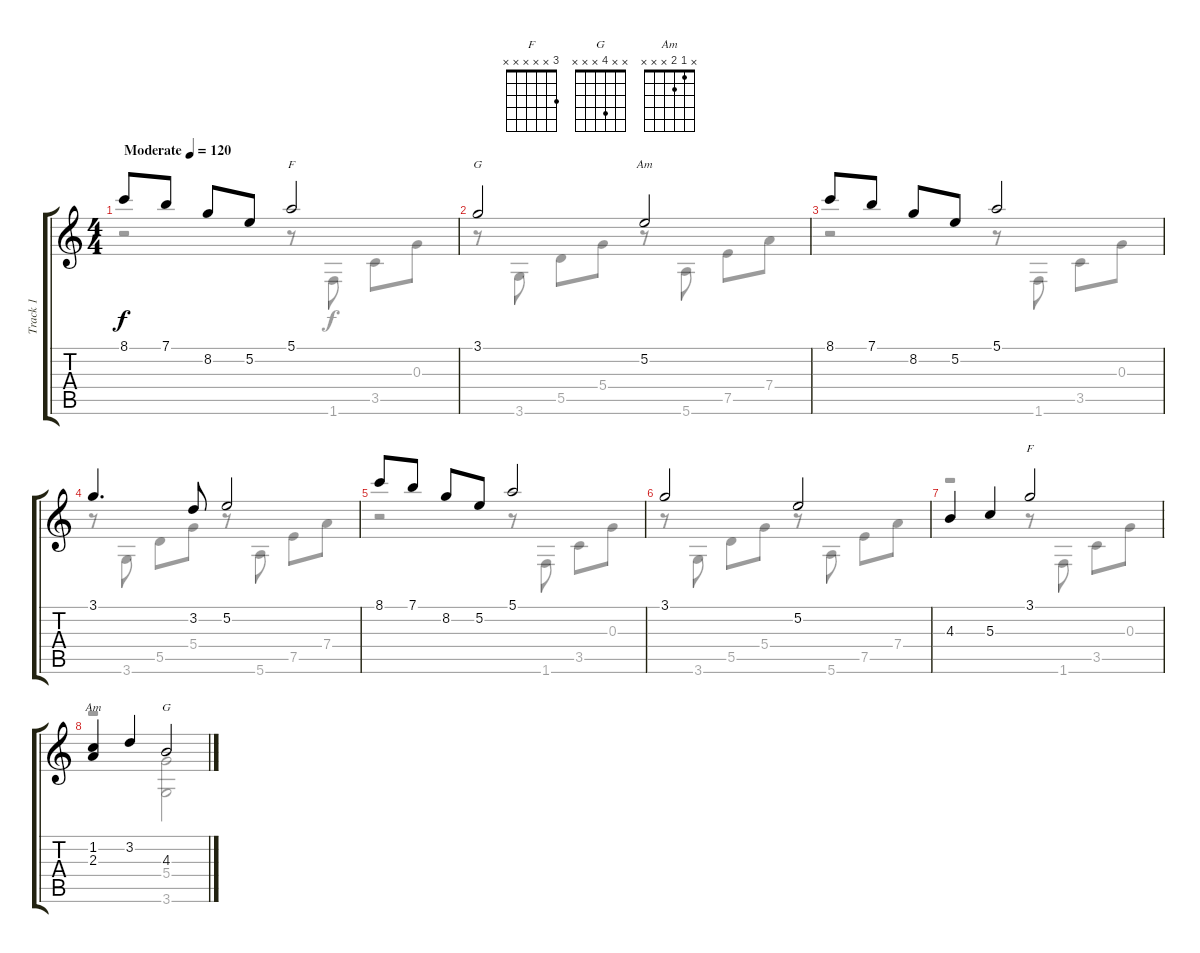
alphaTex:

\track ("Track 1" "Track 1") {instrument acousticguitarsteel}
\staff {score tabs}
\tuning (E4 B3 G3 D3 A2 E2) {hide}
\chord ("F" 5 x x x x x)
\chord ("G" 3 x x x x x)
\chord ("Am" x 5 x x x x)
\chord ("F" 3 x x x x x)
\chord ("Am" x 1 2 x x x)
\chord ("G" x x 4 x x x)
\voice
\ts (4 4)
\tempo (120 "Moderate")
\clef g2
\ks c
8.1.8{dy f instrument acousticguitarsteel} 7.1.8 8.2.8 5.2.8 5.1.2{ch "F"} |
3.1.2{ch "G"} 5.2.2{ch "Am"} |
8.1.8 7.1.8 8.2.8 5.2.8 5.1.2 |
3.1.4{d} 3.2.8 5.2.2 |
8.1.8 7.1.8 8.2.8 5.2.8 5.1.2 |
3.1.2 5.2.2 |
4.3.4 5.3.4 3.1.2{ch "F"} |
(1.2 2.3).4{ch "Am"} 3.2.4 4.3.2{ch "G"}
\voice
\clef g2
\ottava regular
\simile none
\ks c
r.2{dy f} r.8 1.6.8 3.5.8 0.3.8 |
r.8 3.6.8 5.5.8 5.4.8 r.8 5.6.8 7.5.8 7.4.8 |
r.2 r.8 1.6.8 3.5.8 0.3.8 |
r.8 3.6.8 5.5.8 5.4.8 r.8 5.6.8 7.5.8 7.4.8 |
r.2 r.8 1.6.8 3.5.8 0.3.8 |
r.8 3.6.8 5.5.8 5.4.8 r.8 5.6.8 7.5.8 7.4.8 |
r.2 r.8 1.6.8 3.5.8 0.3.8 |
r.2 (5.4 3.6).2
